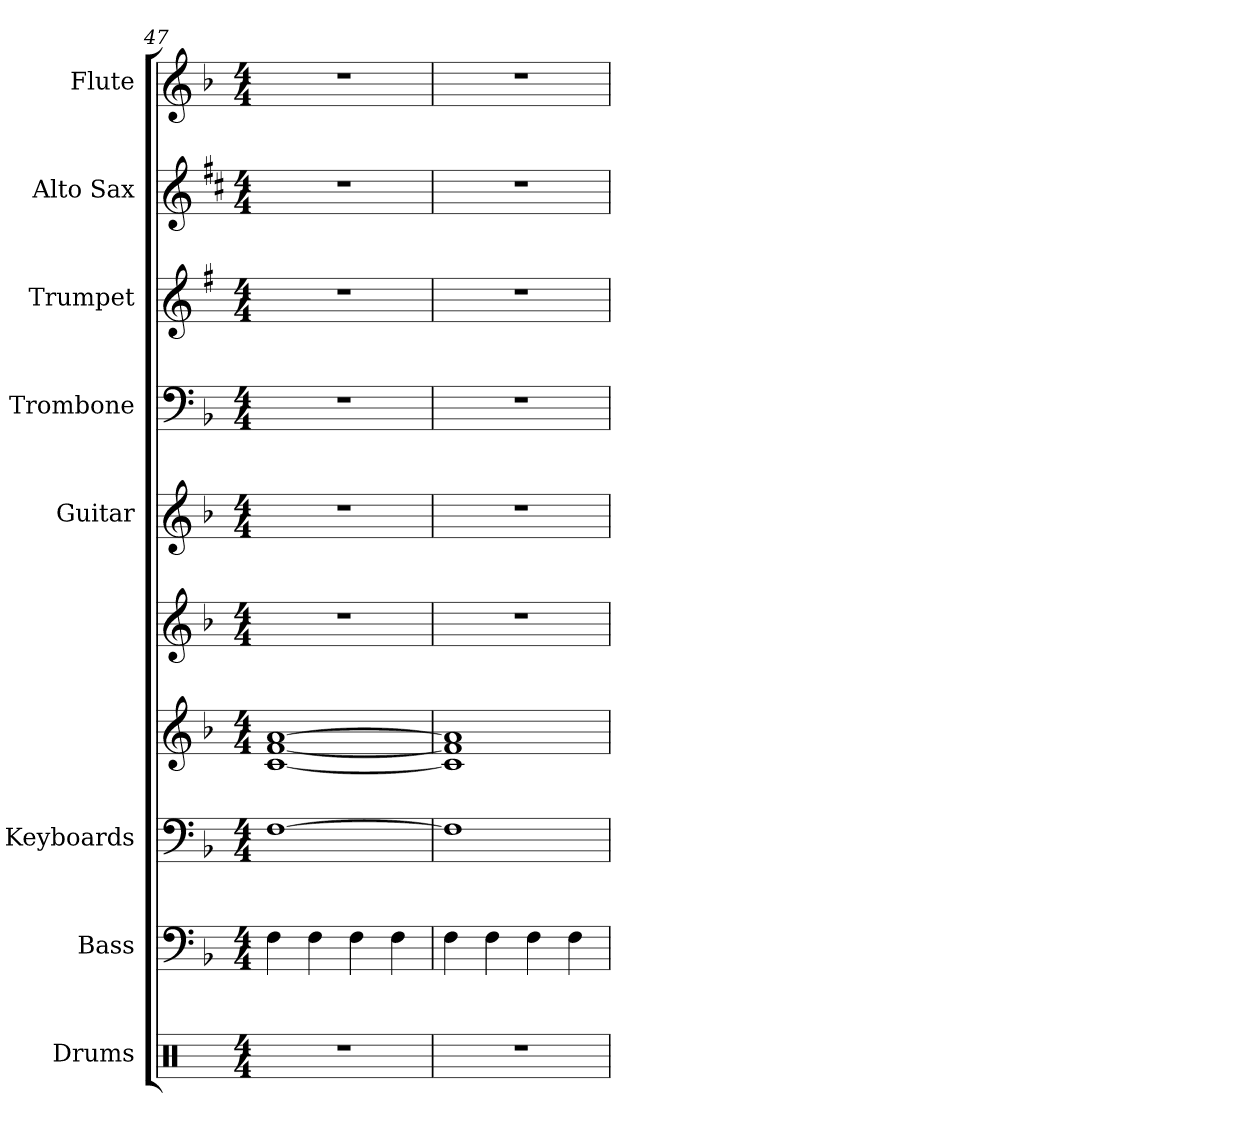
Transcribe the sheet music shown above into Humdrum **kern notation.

**kern	**kern	**kern	**kern	**kern	**kern	**kern	**kern	**kern	**kern
*part8	*part7	*part6	*part6	*part6	*part5	*part4	*part3	*part2	*part1
*staff10	*staff9	*staff8	*staff7	*staff6	*staff5	*staff4	*staff3	*staff2	*staff1
*I"Drums	*I"Bass	*I"Keyboards	*	*	*I"Guitar	*I"Trombone	*I"Trumpet	*I"Alto Sax	*I"Flute
*I'Dr.	*I'Bass	*I'Kbd.	*	*	*	*I'Tbn.	*I'Tpt.	*I'Alto Sax.	*I'Fl.
*clefX	*clefF4	*clefF4	*clefG2	*clefG2	*clefG2	*clefF4	*clefG2	*clefG2	*clefG2
*	*ITrd7c12	*	*	*	*ITrd7c12	*	*ITrd1c2	*ITrd5c9	*
*k[]	*k[b-]	*k[b-]	*k[b-]	*k[b-]	*k[b-]	*k[b-]	*k[b-]	*k[b-]	*k[b-]
*C:	*F:	*F:	*F:	*F:	*F:	*F:	*F:	*F:	*F:
*M4/4	*M4/4	*M4/4	*M4/4	*M4/4	*M4/4	*M4/4	*M4/4	*M4/4	*M4/4
=47	=47	=47	=47	=47	=47	=47	=47	=47	=47
1r	4FFi\	[1Fi	[1ci [1fi [1ai	1r	1r	1r	1r	1r	1r
.	4FFi\	.	.	.	.	.	.	.	.
.	4FFi\	.	.	.	.	.	.	.	.
.	4FFi\	.	.	.	.	.	.	.	.
!!LO:PB:g=z
=48	=48	=48	=48	=48	=48	=48	=48	=48	=48
1r	4FFi\	1Fi]	1ci] 1fi] 1ai]	1r	1r	1r	1r	1r	1r
.	4FFi\	.	.	.	.	.	.	.	.
.	4FFi\	.	.	.	.	.	.	.	.
.	4FFi\	.	.	.	.	.	.	.	.
=	=	=	=	=	=	=	=	=	=
*-	*-	*-	*-	*-	*-	*-	*-	*-	*-
